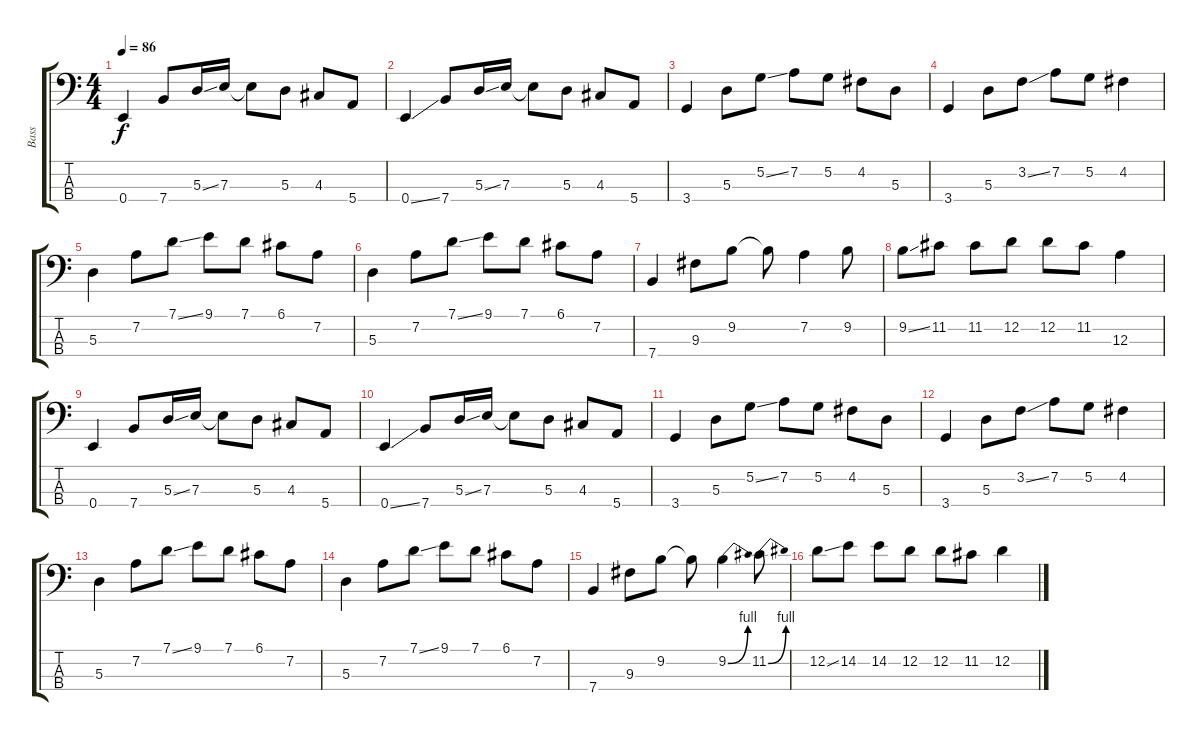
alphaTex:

\track ("Bass" "Bass") {instrument electricbasspick}
\staff {score tabs}
\tuning (G2 D2 A1 E1) {hide}
\ts (4 4)
\tempo 86
\clef f4
\ks c
0.4.4{dy f} 7.4.8 5.3{ss}.16 7.3.16 7.3{t}.8 5.3.8 4.3.8 5.4.8 |
0.4{ss}.4 7.4.8 5.3{ss}.16 7.3.16 7.3{t}.8 5.3.8 4.3.8 5.4.8 |
3.4.4 5.3.8 5.2{ss}.8 7.2.8 5.2.8 4.2.8 5.3.8 |
3.4.4 5.3.8 3.2{ss}.8 7.2.8 5.2.8 4.2.4 |
5.3.4 7.2.8 7.1{ss}.8 9.1.8 7.1.8 6.1.8 7.2.8 |
5.3.4 7.2.8 7.1{ss}.8 9.1.8 7.1.8 6.1.8 7.2.8 |
7.4.4 9.3.8 9.2.8 9.2{t}.8 7.2.4 9.2.8 |
9.2{ss}.8 11.2.8 11.2.8 12.2.8 12.2.8 11.2.8 12.3.4 |
0.4.4 7.4.8 5.3{ss}.16 7.3.16 7.3{t}.8 5.3.8 4.3.8 5.4.8 |
0.4{ss}.4 7.4.8 5.3{ss}.16 7.3.16 7.3{t}.8 5.3.8 4.3.8 5.4.8 |
3.4.4 5.3.8 5.2{ss}.8 7.2.8 5.2.8 4.2.8 5.3.8 |
3.4.4 5.3.8 3.2{ss}.8 7.2.8 5.2.8 4.2.4 |
5.3.4 7.2.8 7.1{ss}.8 9.1.8 7.1.8 6.1.8 7.2.8 |
5.3.4 7.2.8 7.1{ss}.8 9.1.8 7.1.8 6.1.8 7.2.8 |
7.4.4 9.3.8 9.2.8 9.2{t}.8 9.2{be (bend 0 0 60 4)}.4 11.2{be (bend 0 0 60 4)}.8 |
12.2{ss}.8 14.2.8 14.2.8 12.2.8 12.2.8 11.2.8 12.2{ss}.4
